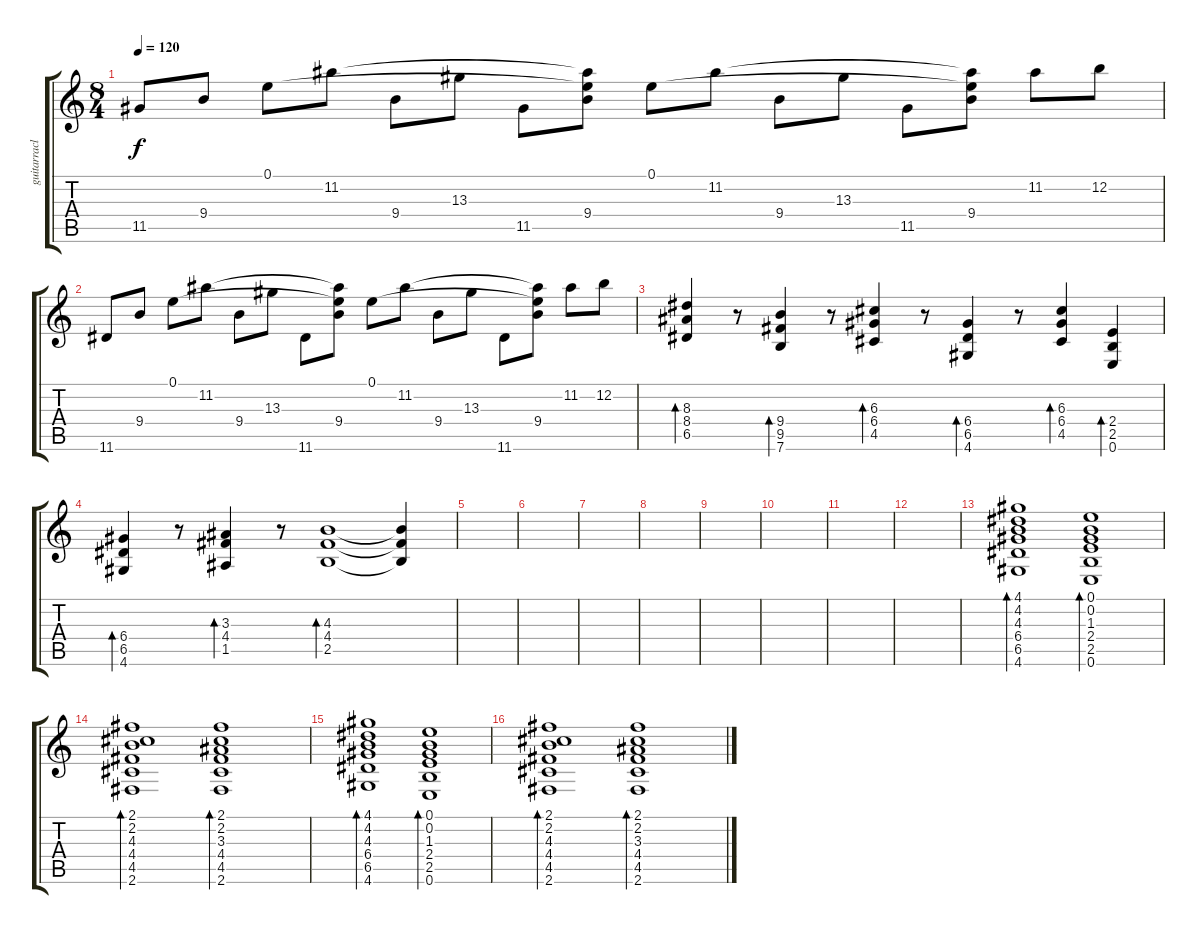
\track ("guitarraclean" "guitarracl") {instrument acousticguitarsteel}
\staff {score tabs}
\tuning (E4 B3 G3 D3 A2 E2) {hide}
\ts (8 4)
\tempo 120
\clef g2
\ks c
11.5.8{dy f volume 8 instrument acousticguitarsteel} 9.4.8 0.1.8 11.2.8 9.4.8 13.3.8 11.5.8 (0.1{t} 11.2{t} 9.4).8 0.1.8 11.2.8 9.4.8 13.3.8 11.5.8 (0.1{t} 11.2{t} 9.4).8 11.2.8 12.2.8 |
11.6.8 9.4.8 0.1.8 11.2.8 9.4.8 13.3.8 11.6.8 (0.1{t} 11.2{t} 9.4).8 0.1.8 11.2.8 9.4.8 13.3.8 11.6.8 (0.1{t} 11.2{t} 9.4).8 11.2.8 12.2.8 |
(8.3 8.4 6.5).4{bd 60} r.8 (9.4 9.5 7.6).4{bd 60} r.8 (6.3 6.4 4.5).4{bd 60} r.8 (6.4 6.5 4.6).4{bd 60} r.8 (6.3 6.4 4.5).4{bd 60} (2.4 2.5 0.6).4{bd 60} |
(6.4 6.5 4.6).4{bd 60} r.8 (3.3 4.4 1.5).4{bd 60} r.8 (4.3 4.4 2.5).1{bd 60} (4.3{t} 4.4{t} 2.5{t}).4 |
|
|
|
|
|
|
|
|
(4.1 4.2 4.3 6.4 6.5 4.6).1{bd 60 volume 9} (0.1 0.2 1.3 2.4 2.5 0.6).1{bd 60} |
(2.1 2.2 4.3 4.4 4.5 2.6).1{bd 60} (2.1 2.2 3.3 4.4 4.5 2.6).1{bd 60} |
(4.1 4.2 4.3 6.4 6.5 4.6).1{bd 60} (0.1 0.2 1.3 2.4 2.5 0.6).1{bd 60} |
(2.1 2.2 4.3 4.4 4.5 2.6).1{bd 60} (2.1 2.2 3.3 4.4 4.5 2.6).1{bd 60}
